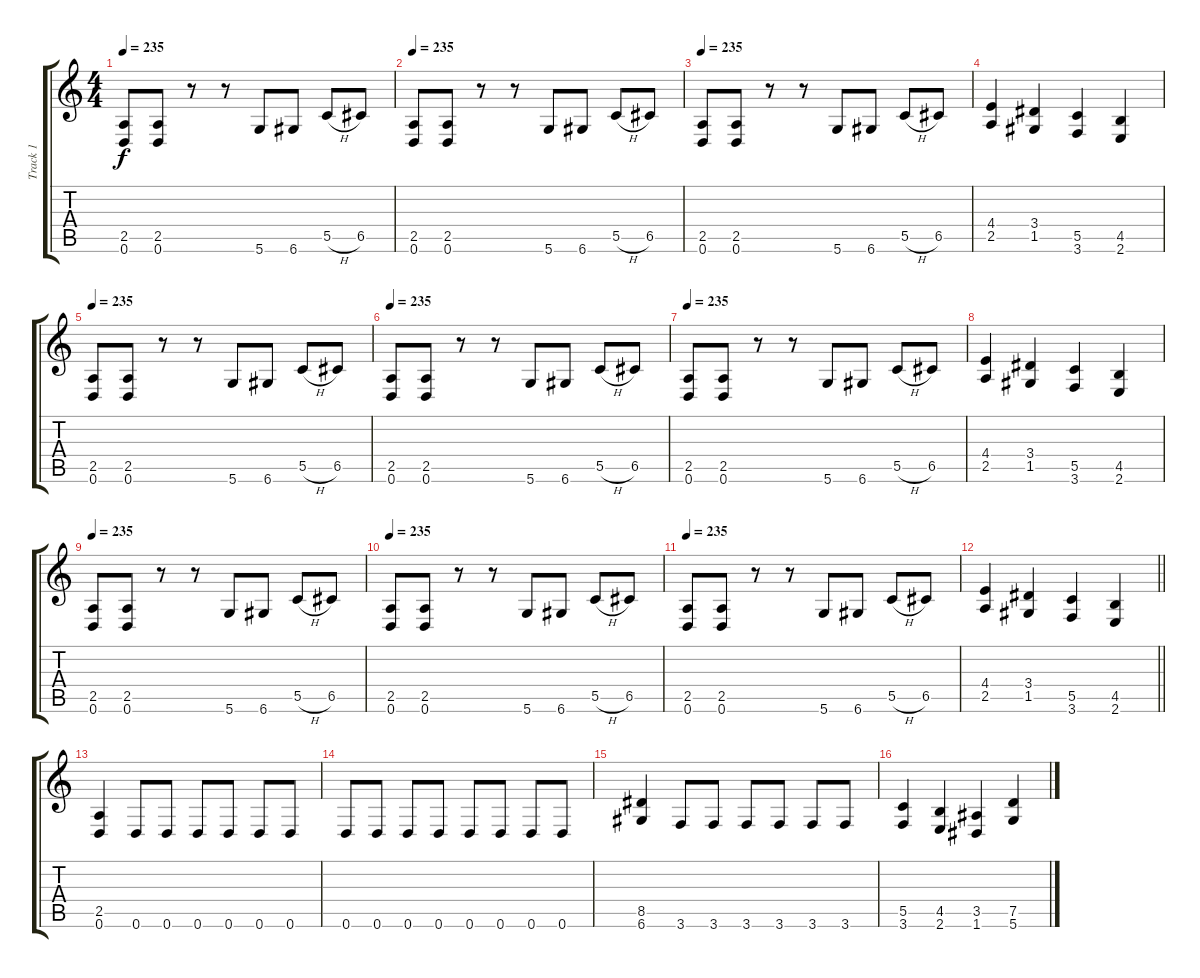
\track ("Track 1" "Track 1") {mute instrument distortionguitar}
\staff {score tabs}
\tuning (D4 A3 F3 C3 G2 D2) {hide}
\ts (4 4)
\tempo 235
\clef g2
\ks c
(2.5 0.6).8{dy f} (2.5 0.6).8 r.8 r.8 5.6.8 6.6.8 5.5{h}.8 6.5.8 |
\tempo 235
(2.5 0.6).8 (2.5 0.6).8 r.8 r.8 5.6.8 6.6.8 5.5{h}.8 6.5.8 |
\tempo 235
(2.5 0.6).8 (2.5 0.6).8 r.8 r.8 5.6.8 6.6.8 5.5{h}.8 6.5.8 |
(4.4 2.5).4 (3.4 1.5).4 (5.5 3.6).4 (4.5 2.6).4 |
\tempo 235
(2.5 0.6).8 (2.5 0.6).8 r.8 r.8 5.6.8 6.6.8 5.5{h}.8 6.5.8 |
\tempo 235
(2.5 0.6).8 (2.5 0.6).8 r.8 r.8 5.6.8 6.6.8 5.5{h}.8 6.5.8 |
\tempo 235
(2.5 0.6).8 (2.5 0.6).8 r.8 r.8 5.6.8 6.6.8 5.5{h}.8 6.5.8 |
(4.4 2.5).4 (3.4 1.5).4 (5.5 3.6).4 (4.5 2.6).4 |
\tempo 235
(2.5 0.6).8 (2.5 0.6).8 r.8 r.8 5.6.8 6.6.8 5.5{h}.8 6.5.8 |
\tempo 235
(2.5 0.6).8 (2.5 0.6).8 r.8 r.8 5.6.8 6.6.8 5.5{h}.8 6.5.8 |
\tempo 235
(2.5 0.6).8 (2.5 0.6).8 r.8 r.8 5.6.8 6.6.8 5.5{h}.8 6.5.8 |
\barLineRight lightlight
(4.4 2.5).4 (3.4 1.5).4 (5.5 3.6).4 (4.5 2.6).4 |
(2.5 0.6).4 0.6.8 0.6.8 0.6.8 0.6.8 0.6.8 0.6.8 |
0.6.8 0.6.8 0.6.8 0.6.8 0.6.8 0.6.8 0.6.8 0.6.8 |
(8.5 6.6).4 3.6.8 3.6.8 3.6.8 3.6.8 3.6.8 3.6.8 |
(5.5 3.6).4 (4.5 2.6).4 (3.5 1.6).4 (7.5 5.6).4
